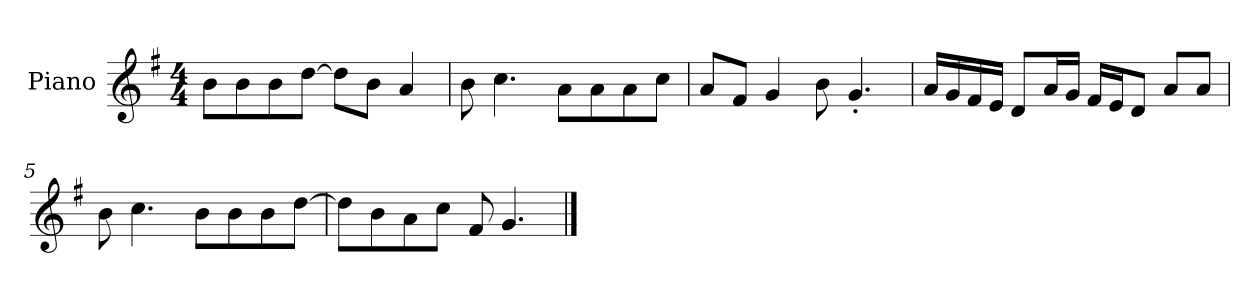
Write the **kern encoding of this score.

**kern
*part1
*staff1
*I"Piano
*I'P-no
*clefG2
*k[f#]
*M4/4
*MM90
=1
8b\L
8b\
8b\
[8dd\J
8dd\L]
8b\J
4a/
=2
8b\
4.cc\
8a\L
8a\
8a\
8cc\J
=3
8a/L
8f#/J
4g/
8b\
4.g'/
=4
16a/LL
16g/
16f#/
16e/JJ
8d/L
16a/L
16g/JJ
16f#/LL
16e/J
8d/J
8a/L
8a/J
=5
8b\
4.cc\
8b\L
8b\
8b\
[8dd\J
!!LO:LB:g=z
=6
8dd\L]
8b\
8a\
8cc\J
8f#/
4.g/
==
*-
